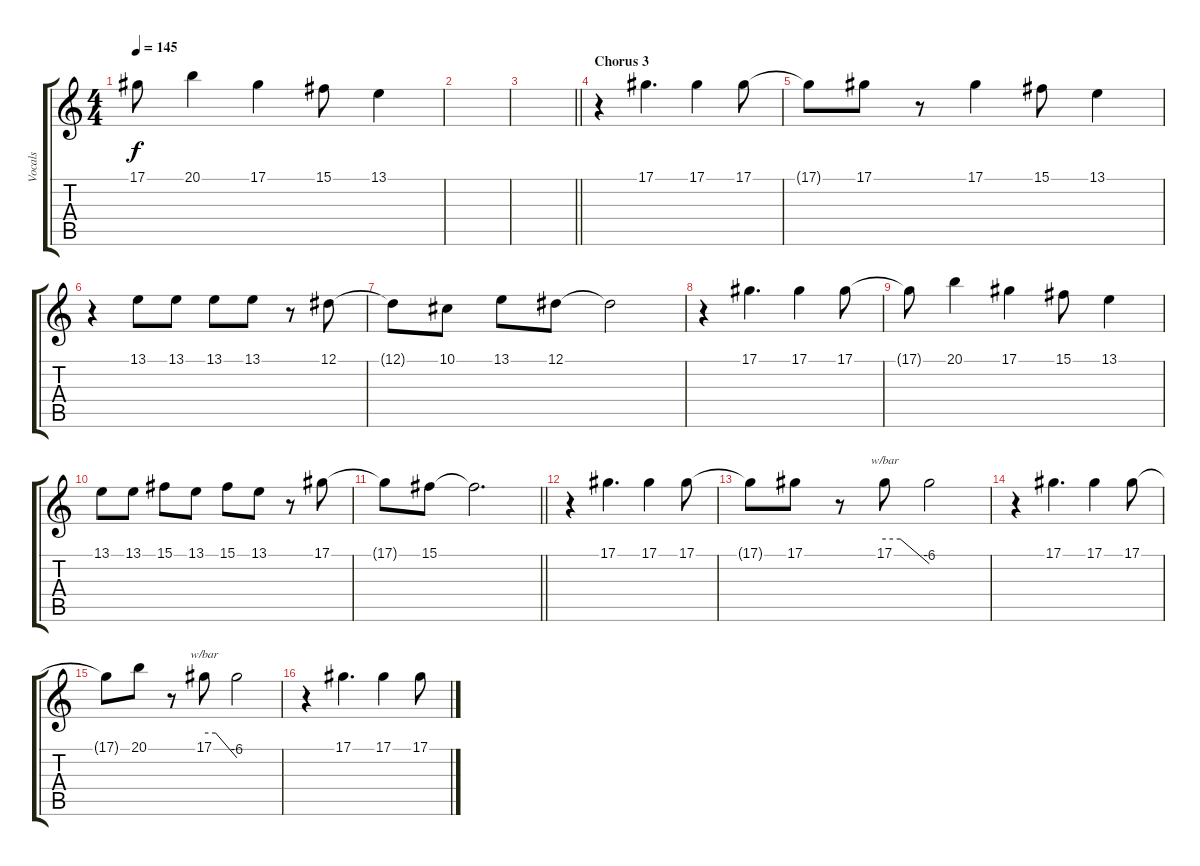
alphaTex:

\track ("Vocals" "Vocals") {instrument lead6voice}
\staff {score tabs}
\tuning (Eb4 Bb3 Gb3 Db3 Ab2 Db2) {hide}
\ts (4 4)
\tempo 145
\clef g2
\ks c
17.1{t}.8{dy f} 20.1.4 17.1.4 15.1.8 13.1.4 |
|
\barLineRight lightlight
|
\section ("" "Chorus 3")
r.4 17.1.4{d} 17.1.4 17.1.8 |
17.1{t}.8 17.1.8 r.8 17.1.4 15.1.8 13.1.4 |
r.4 13.1.8 13.1.8 13.1.8 13.1.8 r.8 12.1.8 |
12.1{t}.8 10.1.8 13.1.8 12.1.8 12.1{t}.2 |
r.4 17.1.4{d} 17.1.4 17.1.8 |
17.1{t}.8 20.1.4 17.1.4 15.1.8 13.1.4 |
13.1.8 13.1.8 15.1.8 13.1.8 15.1.8 13.1.8 r.8 17.1.8 |
\barLineRight lightlight
17.1{t}.8 15.1.8 15.1{t}.2{d} |
r.4 17.1.4{d} 17.1.4 17.1.8 |
17.1{t}.8 17.1.8 r.8 17.1.8{tbe (custom default 0 0 21 0 60 -24)} 17.1{t}.2 |
r.4 17.1.4{d} 17.1.4 17.1.8 |
17.1{t}.8 20.1.8 r.8 17.1.8{tbe (custom default 0 0 21 0 60 -24)} 17.1{t}.2 |
r.4 17.1.4{d} 17.1.4 17.1.8
